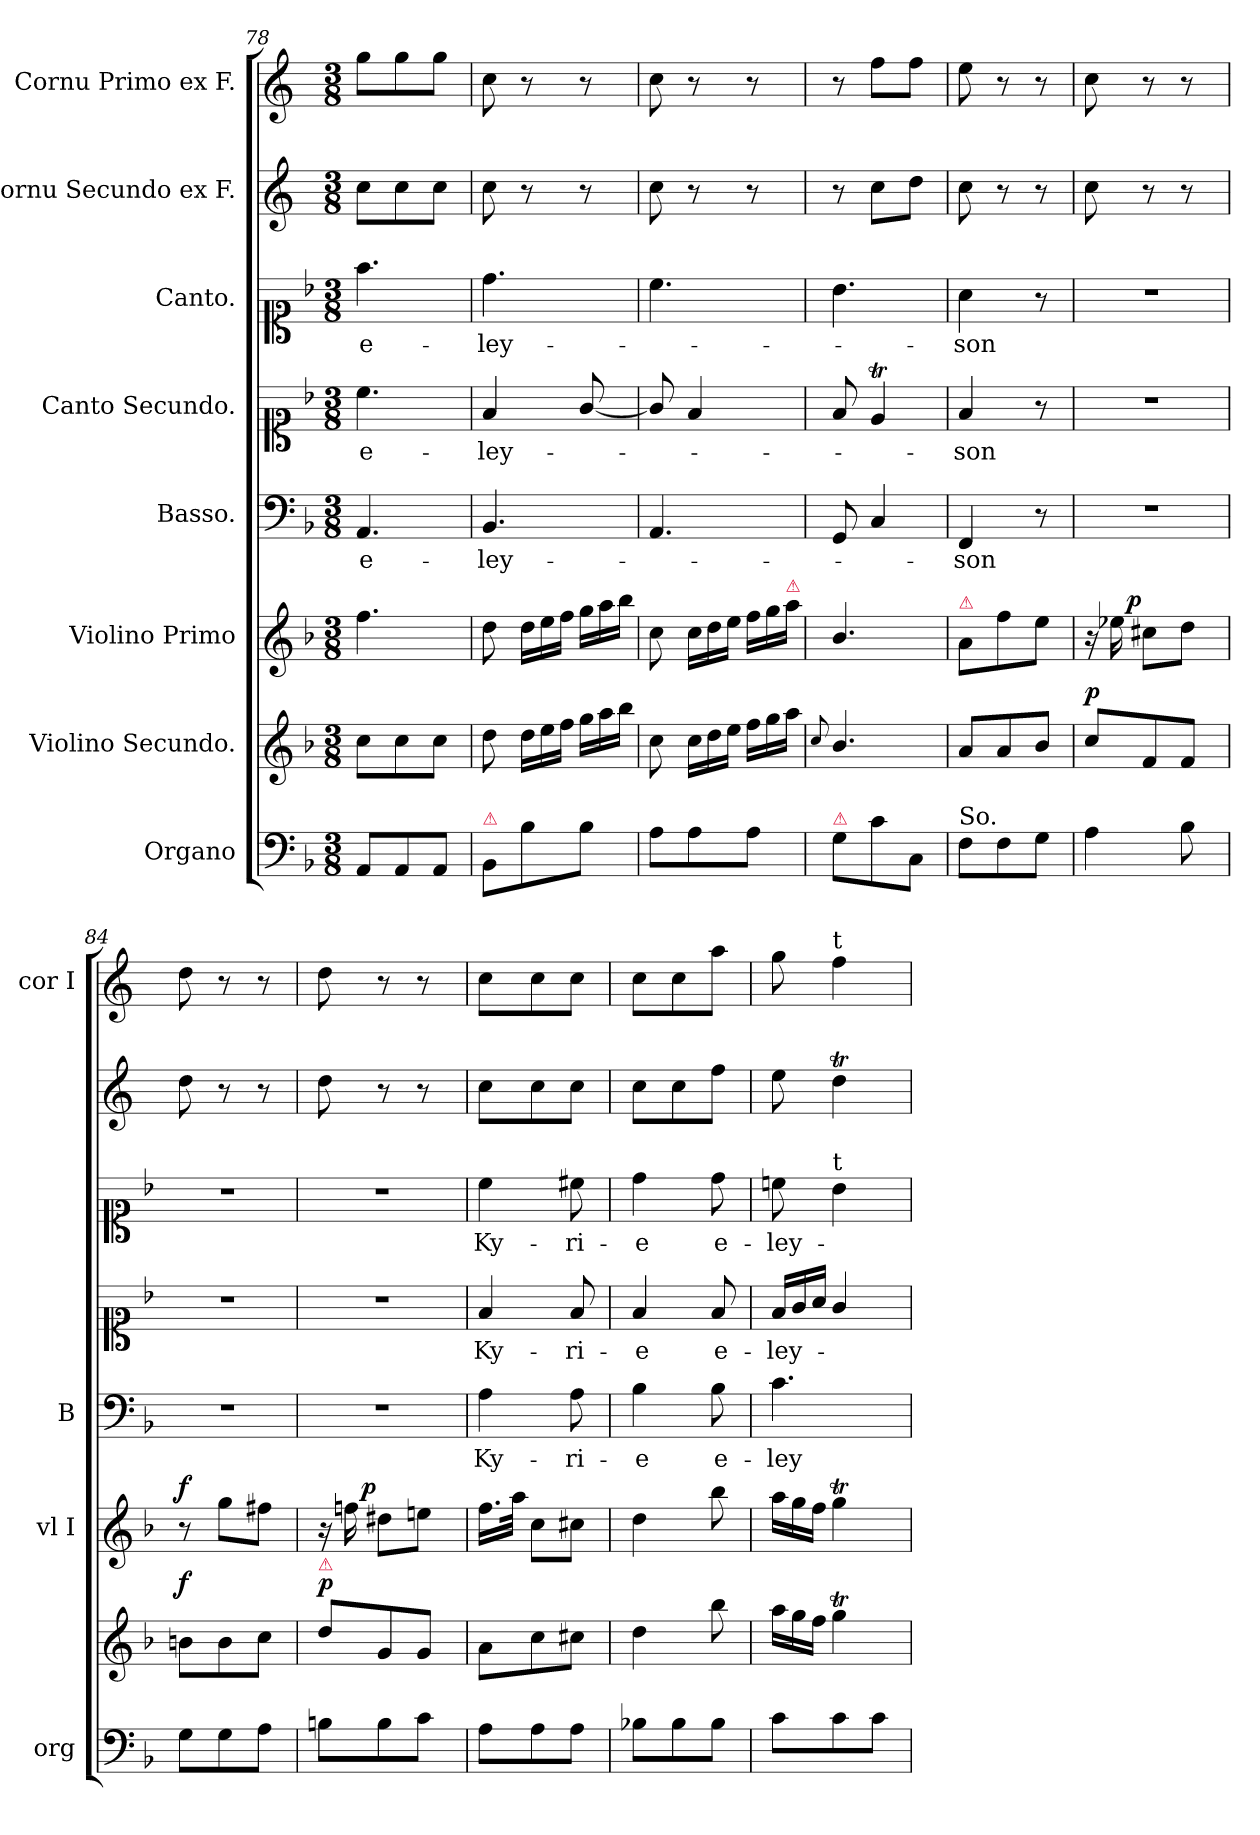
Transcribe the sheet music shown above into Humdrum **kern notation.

**kern	**kern	**dynam	**kern	**dynam	**kern	**text	**kern	**text	**kern	**text	**kern	**kern
*part8	*part7	*part7	*part6	*part6	*part5	*part5	*part4	*part4	*part3	*part3	*part2	*part1
*staff8	*staff7	*staff7	*staff6	*staff6	*staff5	*staff5	*staff4	*staff4	*staff3	*staff3	*staff2	*staff1
*I"Organo	*I"Violino Secundo.	*	*I"Violino Primo	*	*I"Basso.	*	*I"Canto Secundo.	*	*I"Canto.	*	*I"Cornu Secundo ex F.	*I"Cornu Primo ex F.
*I'org	*	*	*I'vl I	*	*I'B	*	*	*	*	*	*	*I'cor I
*clefF4	*clefG2	*	*clefG2	*	*clefF4	*	*clefC1	*	*clefC1	*	*clefG2	*clefG2
*	*	*	*	*	*	*	*	*	*	*	*ITrd4c7	*ITrd4c7
*k[b-]	*k[b-]	*	*k[b-]	*	*k[b-]	*	*k[b-]	*	*k[b-]	*	*k[b-]	*k[b-]
*M3/8	*M3/8	*	*M3/8	*	*M3/8	*	*M3/8	*	*M3/8	*	*M3/8	*M3/8
=78	=78	=78	=78	=78	=78	=78	=78	=78	=78	=78	=78	=78
8AA/L	8cc\L	.	4.ff\	.	4.AA/	e-	4.cc\	e-	4.ff\	e-	8f\L	8cc\L
8AA/	8cc\	.	.	.	.	.	.	.	.	.	8f\	8cc\
8AA/J	8cc\J	.	.	.	.	.	.	.	.	.	8f\J	8cc\J
=79	=79	=79	=79	=79	=79	=79	=79	=79	=79	=79	=79	=79
!LO:TX:a:color=crimson:t=⚠	!	!	!	!	!	!	!	!	!	!	!	!
8BB-\L	8dd\	.	8dd\	.	4.BB-/	-ley-	4f/	-ley-	4.dd\	-ley-	8f\	8f\
*	*Xtuplet	*	*Xtuplet	*	*	*	*	*	*	*	*	*
8B-\	24dd\LL	.	24dd\LL	.	.	.	.	.	.	.	8r	8r
.	24ee\	.	24ee\	.	.	.	.	.	.	.	.	.
.	24ff\JJ	.	24ff\JJ	.	.	.	.	.	.	.	.	.
8B-\J	24gg\LL	.	24gg\LL	.	.	.	[8g/	.	.	.	8r	8r
.	24aa\	.	24aa\	.	.	.	.	.	.	.	.	.
.	24bb-\JJ	.	24bb-\JJ	.	.	.	.	.	.	.	.	.
=80	=80	=80	=80	=80	=80	=80	=80	=80	=80	=80	=80	=80
8A\L	8cc\	.	8cc\	.	4.AA/	.	8g/]	.	4.cc\	.	8f\	8f\
8A\	24cc\LL	.	24cc\LL	.	.	.	4f/	.	.	.	8r	8r
.	24dd\	.	24dd\	.	.	.	.	.	.	.	.	.
.	24ee\JJ	.	24ee\JJ	.	.	.	.	.	.	.	.	.
8A\J	24ff\LL	.	24ff\LL	.	.	.	.	.	.	.	8r	8r
.	24gg\	.	24gg\	.	.	.	.	.	.	.	.	.
!	!	!	!LO:TX:a:color=crimson:t=⚠	!	!	!	!	!	!	!	!	!
.	24aa\JJ	.	24aa\JJ	.	.	.	.	.	.	.	.	.
=81	=81	=81	=81	=81	=81	=81	=81	=81	=81	=81	=81	=81
.	8qqcc/	.	.	.	.	.	.	.	.	.	.	.
!LO:TX:a:color=crimson:t=⚠	!	!	!	!	!	!	!	!	!	!	!	!
8G\L	4.b-/	.	4.b-/	.	8GG/	.	8f/	.	4.b-\	.	8r	8r
8c\	.	.	.	.	4C/	.	4et/	.	.	.	8f\L	8b-\L
8C/J	.	.	.	.	.	.	.	.	.	.	8g\J	8b-\J
=82	=82	=82	=82	=82	=82	=82	=82	=82	=82	=82	=82	=82
!	!	!	!LO:TX:a:color=crimson:t=⚠	!	!	!	!	!	!	!	!	!
!LO:TX:a:t=So.	!	!	!	!	!	!	!	!	!	!	!	!
8F\L	8a/L	.	8a/L	.	4FF/	-son	4f/	-son	4a\	-son	8f\	8a\
8F\	8a/	.	8ff\	.	.	.	.	.	.	.	8r	8r
8G\J	8b-/J	.	8ee\J	.	8r	.	8r	.	8r	.	8r	8r
=83	=83	=83	=83	=83	=83	=83	=83	=83	=83	=83	=83	=83
!	!	!LO:DY:a	!	!	!	!	!	!	!	!	!	!
*	*	*	*^	*	*	*	*	*	*	*	*	*
4A\	8cc/L	p.	16r	16.ryy	.	4.r	.	4.r	.	4.r	.	8f\	8f\
.	.	.	16ee-X\	.	.	.	.	.	.	.	.	.	.
!	!	!	!	!	!LO:DY:a	!	!	!	!	!	!	!	!
.	.	.	.	4ryy	p.	.	.	.	.	.	.	.	.
.	8f/	.	8cc#X\L	.	.	.	.	.	.	.	.	8r	8r
8B-\	8f/J	.	8dd\J	.	.	.	.	.	.	.	.	8r	8r
.	.	.	.	32ryy	.	.	.	.	.	.	.	.	.
=84	=84	=84	=84	=84	=84	=84	=84	=84	=84	=84	=84	=84	=84
!	!	!LO:DY:a	!	!	!LO:DY:a	!	!	!	!	!	!	!	!
*	*	*	*v	*v	*	*	*	*	*	*	*	*	*
8G\L	8bn\L	f.	8r	f.	4.r	.	4.r	.	4.r	.	8g\	8g\
8G\	8b\	.	8gg\L	.	.	.	.	.	.	.	8r	8r
8A\J	8cc\J	.	8ff#X\J	.	.	.	.	.	.	.	8r	8r
=85	=85	=85	=85	=85	=85	=85	=85	=85	=85	=85	=85	=85
!	!LO:TX:a:color=crimson:t=⚠	!	!	!	!	!	!	!	!	!	!	!
!	!	!LO:DY:a	!	!	!	!	!	!	!	!	!	!
*	*	*	*^	*	*	*	*	*	*	*	*	*
8Bn\L	8dd\L	p.	16r	16.ryy	.	4.r	.	4.r	.	4.r	.	8g\	8g\
.	.	.	16ffn\	.	.	.	.	.	.	.	.	.	.
!	!	!	!	!	!LO:DY:a	!	!	!	!	!	!	!	!
.	.	.	.	4ryy	p.	.	.	.	.	.	.	.	.
8B\	8g/	.	8dd#X\L	.	.	.	.	.	.	.	.	8r	8r
8c\J	8g/J	.	8een\J	.	.	.	.	.	.	.	.	8r	8r
.	.	.	.	32ryy	.	.	.	.	.	.	.	.	.
*	*	*	*v	*v	*	*	*	*	*	*	*	*	*
=86	=86	=86	=86	=86	=86	=86	=86	=86	=86	=86	=86	=86
8A\L	8a\L	.	16.ff\LL	.	4A\	Ky-	4f/	Ky-	4cc\	Ky-	8f\L	8f\L
.	.	.	32aa\JJk	.	.	.	.	.	.	.	.	.
8A\	8cc\	.	8cc\L	.	.	.	.	.	.	.	8f\	8f\
8A\J	8cc#X\J	.	8cc#X\J	.	8A\	-ri-	8f/	-ri-	8cc#X\	-ri-	8f\J	8f\J
=87	=87	=87	=87	=87	=87	=87	=87	=87	=87	=87	=87	=87
8B-X\L	4dd\	.	4dd\	.	4B-\	-e	4f/	-e	4dd\	-e	8f\L	8f\L
8B-\	.	.	.	.	.	.	.	.	.	.	8f\	8f\
8B-\J	8bb-\	.	8bb-\	.	8B-\	e-	8f/	e-	8dd\	e-	8b-\J	8dd\J
=88	=88	=88	=88	=88	=88	=88	=88	=88	=88	=88	=88	=88
*	*	*	*	*	*	*	*Xtuplet	*	*	*	*	*
8c\L	24aa\LL	.	24aa\LL	.	4.c\	-ley-	24f/LL	-ley-	8ccn\	-ley-	8a\	8cc\
.	24gg\	.	24gg\	.	.	.	24g/	.	.	.	.	.
.	24ff\JJ	.	24ff\JJ	.	.	.	24a/JJ	.	.	.	.	.
!	!	!	!	!	!	!	!	!	!	!	!	!LO:TX:a:t=t
!	!	!	!	!	!	!	!	!	!LO:TX:a:t=t	!	!	!
8c\	4ggT\	.	4ggT\	.	.	.	4g/	.	4b-\	.	4gT\	4b-\
8c\J	.	.	.	.	.	.	.	.	.	.	.	.
=	=	=	=	=	=	=	=	=	=	=	=	=
*-	*-	*-	*-	*-	*-	*-	*-	*-	*-	*-	*-	*-
